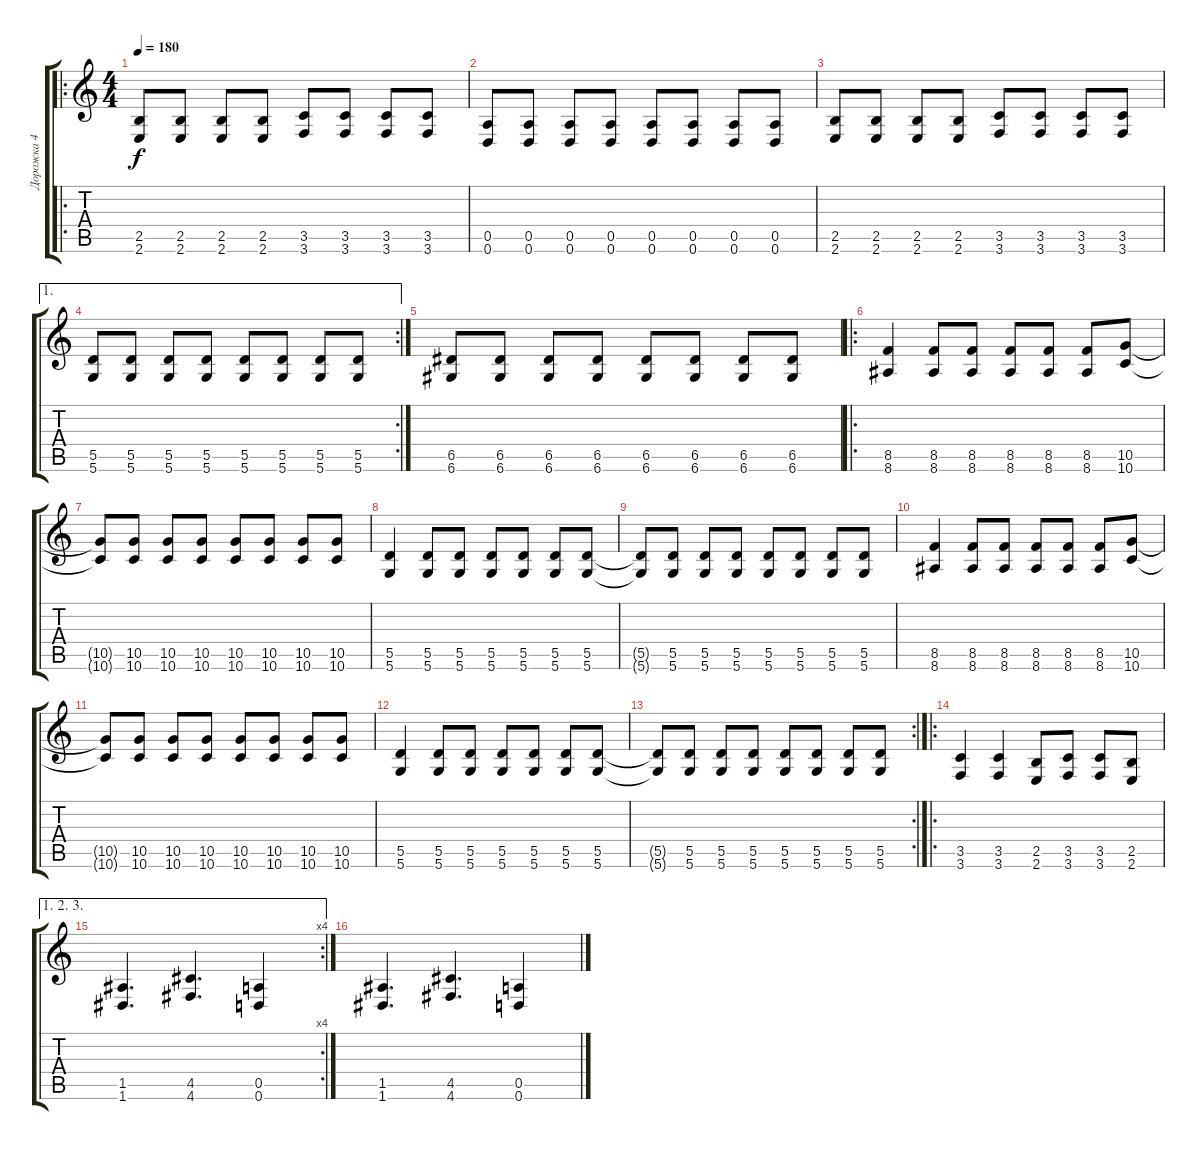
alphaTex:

\track ("Дорожка 4" "Дорожка 4") {instrument distortionguitar}
\staff {score tabs}
\tuning (E4 B3 G3 D3 A2 D2) {hide}
\ro
\ts (4 4)
\tempo 180
\clef g2
\ks c
(2.5 2.6).8{dy f} (2.5 2.6).8 (2.5 2.6).8 (2.5 2.6).8 (3.5 3.6).8 (3.5 3.6).8 (3.5 3.6).8 (3.5 3.6).8 |
(0.5 0.6).8 (0.5 0.6).8 (0.5 0.6).8 (0.5 0.6).8 (0.5 0.6).8 (0.5 0.6).8 (0.5 0.6).8 (0.5 0.6).8 |
(2.5 2.6).8 (2.5 2.6).8 (2.5 2.6).8 (2.5 2.6).8 (3.5 3.6).8 (3.5 3.6).8 (3.5 3.6).8 (3.5 3.6).8 |
\ae 1
\rc 2
(5.5 5.6).8 (5.5 5.6).8 (5.5 5.6).8 (5.5 5.6).8 (5.5 5.6).8 (5.5 5.6).8 (5.5 5.6).8 (5.5 5.6).8 |
(6.5 6.6).8 (6.5 6.6).8 (6.5 6.6).8 (6.5 6.6).8 (6.5 6.6).8 (6.5 6.6).8 (6.5 6.6).8 (6.5 6.6).8 |
\ro
(8.5 8.6).4 (8.5 8.6).8 (8.5 8.6).8 (8.5 8.6).8 (8.5 8.6).8 (8.5 8.6).8 (10.5 10.6).8 |
(10.5{t} 10.6{t}).8 (10.5 10.6).8 (10.5 10.6).8 (10.5 10.6).8 (10.5 10.6).8 (10.5 10.6).8 (10.5 10.6).8 (10.5 10.6).8 |
(5.5 5.6).4 (5.5 5.6).8 (5.5 5.6).8 (5.5 5.6).8 (5.5 5.6).8 (5.5 5.6).8 (5.5 5.6).8 |
(5.5{t} 5.6{t}).8 (5.5 5.6).8 (5.5 5.6).8 (5.5 5.6).8 (5.5 5.6).8 (5.5 5.6).8 (5.5 5.6).8 (5.5 5.6).8 |
(8.5 8.6).4 (8.5 8.6).8 (8.5 8.6).8 (8.5 8.6).8 (8.5 8.6).8 (8.5 8.6).8 (10.5 10.6).8 |
(10.5{t} 10.6{t}).8 (10.5 10.6).8 (10.5 10.6).8 (10.5 10.6).8 (10.5 10.6).8 (10.5 10.6).8 (10.5 10.6).8 (10.5 10.6).8 |
(5.5 5.6).4 (5.5 5.6).8 (5.5 5.6).8 (5.5 5.6).8 (5.5 5.6).8 (5.5 5.6).8 (5.5 5.6).8 |
\rc 2
(5.5{t} 5.6{t}).8 (5.5 5.6).8 (5.5 5.6).8 (5.5 5.6).8 (5.5 5.6).8 (5.5 5.6).8 (5.5 5.6).8 (5.5 5.6).8 |
\ro
(3.5 3.6).4{instrument distortionguitar} (3.5 3.6).4 (2.5 2.6).8 (3.5 3.6).8 (3.5 3.6).8 (2.5 2.6).8 |
\ae (1 2 3)
\rc 4
(1.5 1.6).4{d} (4.5 4.6).4{d} (0.5 0.6).4 |
(1.5 1.6).4{d} (4.5 4.6).4{d} (0.5 0.6).4
